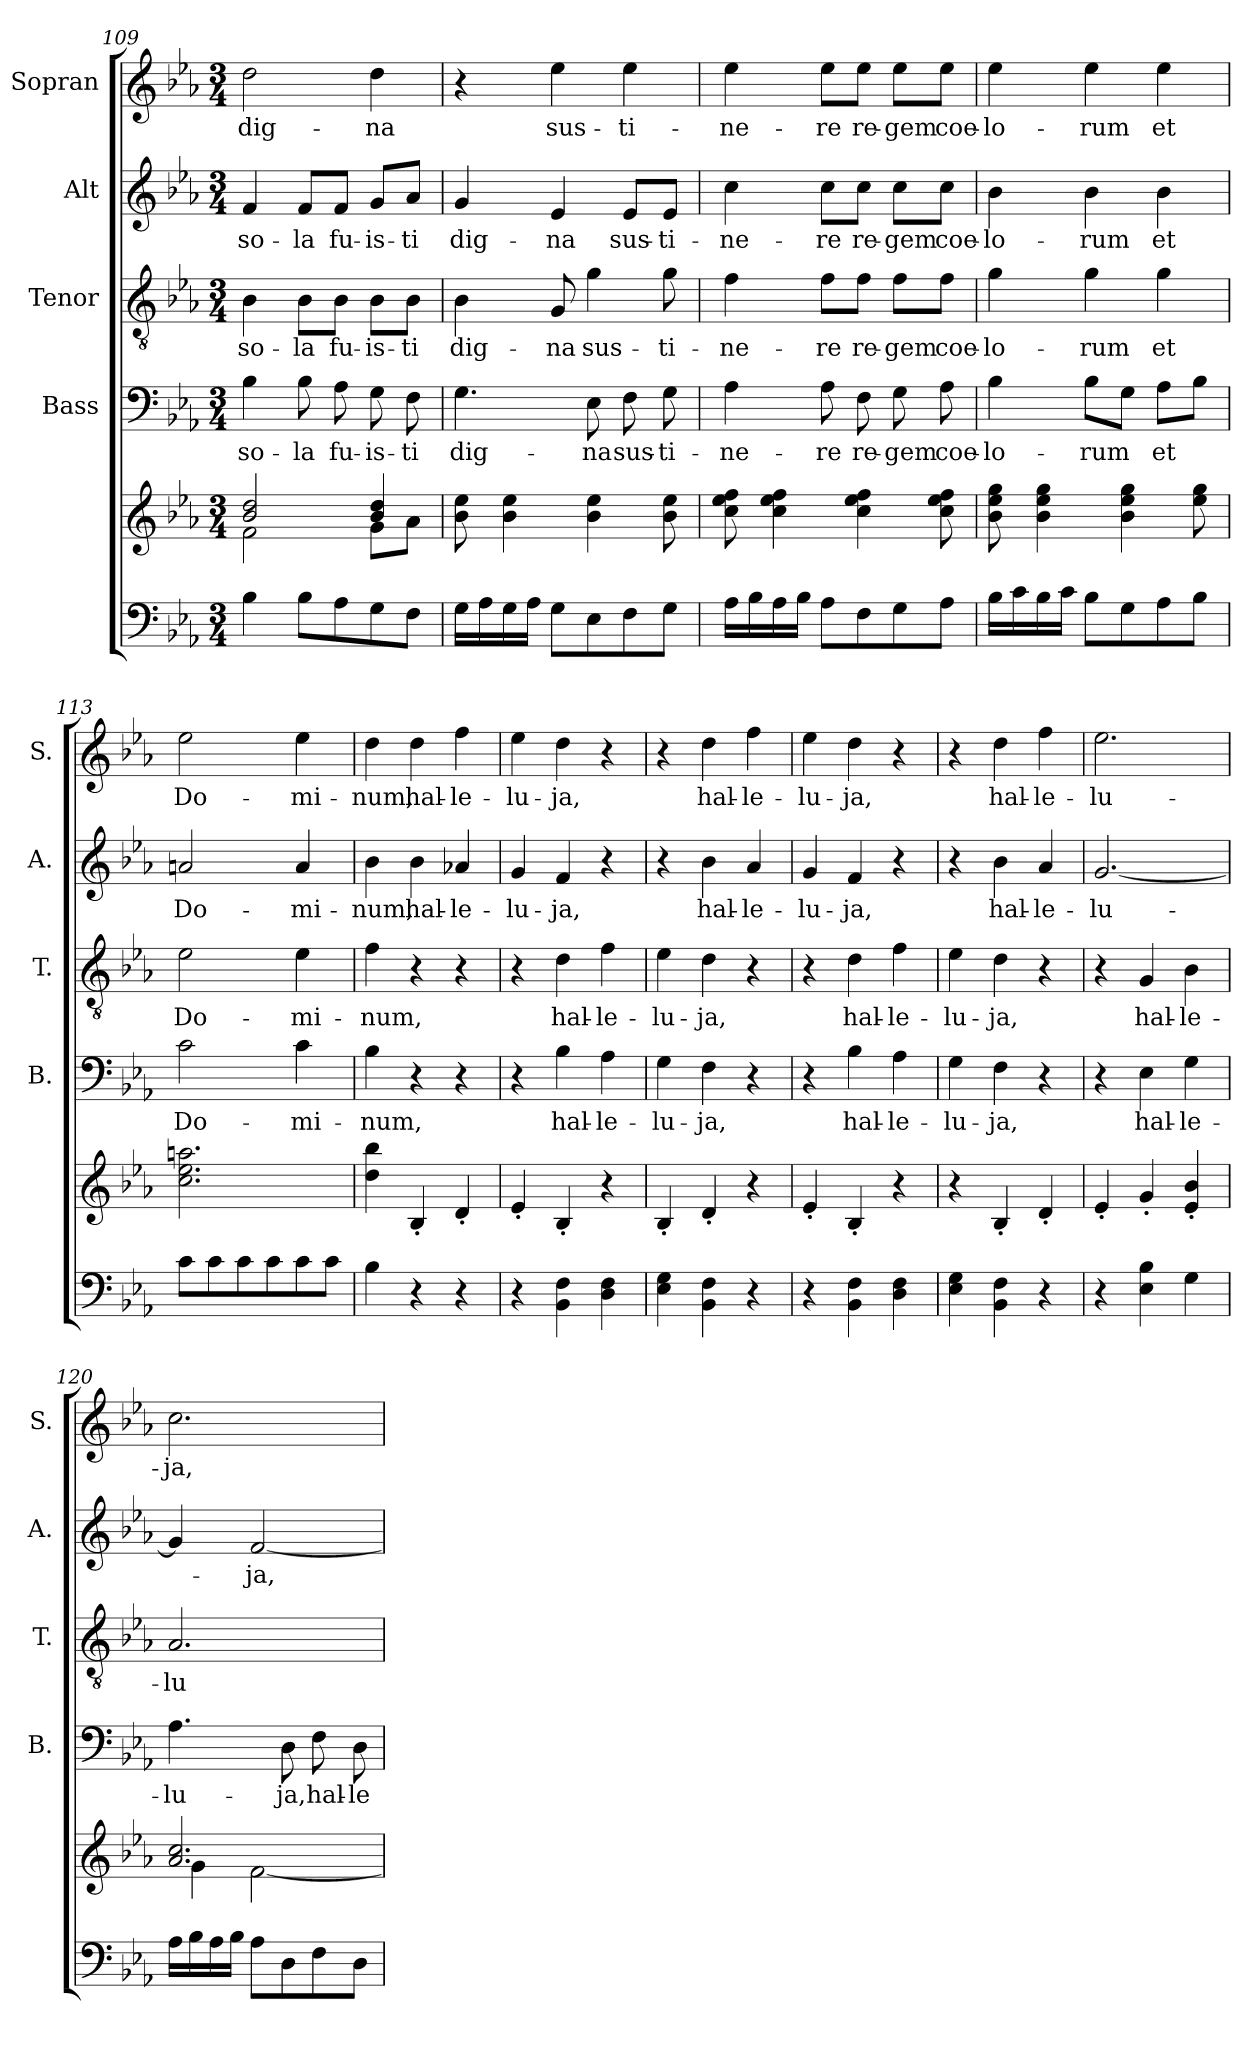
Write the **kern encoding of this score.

**kern	**kern	**kern	**text	**kern	**text	**kern	**text	**kern	**text
*part5	*part5	*part4	*part4	*part3	*part3	*part2	*part2	*part1	*part1
*staff6	*staff5	*staff4	*staff4	*staff3	*staff3	*staff2	*staff2	*staff1	*staff1
*	*	*I"Bass	*	*I"Tenor	*	*I"Alt	*	*I"Sopran	*
*	*	*I'B.	*	*I'T.	*	*I'A.	*	*I'S.	*
*clefF4	*clefG2	*clefF4	*	*clefGv2	*	*clefG2	*	*clefG2	*
*k[b-e-a-]	*k[b-e-a-]	*k[b-e-a-]	*	*k[b-e-a-]	*	*k[b-e-a-]	*	*k[b-e-a-]	*
*E-:	*E-:	*E-:	*	*E-:	*	*E-:	*	*E-:	*
*M3/4	*M3/4	*M3/4	*	*M3/4	*	*M3/4	*	*M3/4	*
=109	=109	=109	=109	=109	=109	=109	=109	=109	=109
*	*^	*	*	*	*	*	*	*	*
!	!	!	!	!LO:LY:b	!	!LO:LY:b	!	!LO:LY:b	!	!LO:LY:b
4B-\	2b-/ 2dd/	2f\	4B-\	so-	4B-\	so-	4f/	so-	2dd\	dig-
!	!	!	!	!LO:LY:b	!	!LO:LY:b	!	!LO:LY:b	!	!
8B-\L	.	.	8B-\	-la	8B-\L	-la	8f/L	-la	.	.
!	!	!	!	!LO:LY:b	!	!LO:LY:b	!	!LO:LY:b	!	!
8A-\	.	.	8A-\	fu-	8B-\J	fu-	8f/J	fu-	.	.
!	!	!	!	!LO:LY:b	!	!LO:LY:b	!	!LO:LY:b	!	!LO:LY:b
8G\	4b-/ 4dd/	8g\L	8G\	-is-	8B-\L	-is-	8g/L	-is-	4dd\	-na
!	!	!	!	!LO:LY:b	!	!LO:LY:b	!	!LO:LY:b	!	!
8F\J	.	8a-\J	8F\	-ti	8B-\J	-ti	8a-/J	-ti	.	.
=110	=110	=110	=110	=110	=110	=110	=110	=110	=110	=110
!	!	!	!	!LO:LY:b	!	!LO:LY:b	!	!LO:LY:b	!	!
*	*v	*v	*	*	*	*	*	*	*	*
16G\LL	8b-\ 8ee-\	4.G\	dig-	4B-\	dig-	4g/	dig-	4r	.
16A-\	.	.	.	.	.	.	.	.	.
16G\	4b-\ 4ee-\	.	.	.	.	.	.	.	.
16A-\JJ	.	.	.	.	.	.	.	.	.
!	!	!	!	!	!LO:LY:b	!	!LO:LY:b	!	!LO:LY:b
8G\L	.	.	.	8G/	-na	4e-/	-na	4ee-\	sus-
!	!	!	!LO:LY:b	!	!LO:LY:b	!	!	!	!
8E-\	4b-\ 4ee-\	8E-\	-na	4g\	sus-	.	.	.	.
!	!	!	!LO:LY:b	!	!	!	!LO:LY:b	!	!LO:LY:b
8F\	.	8F\	sus-	.	.	8e-/L	sus-	4ee-\	-ti-
!	!	!	!LO:LY:b	!	!LO:LY:b	!	!LO:LY:b	!	!
8G\J	8b-\ 8ee-\	8G\	-ti-	8g\	-ti-	8e-/J	-ti-	.	.
!!LO:PB:g=z
=111	=111	=111	=111	=111	=111	=111	=111	=111	=111
!	!	!	!LO:LY:b	!	!LO:LY:b	!	!LO:LY:b	!	!LO:LY:b
16A-\LL	8cc\ 8ee-\ 8ff\	4A-\	-ne-	4f\	-ne-	4cc\	-ne-	4ee-\	-ne-
16B-\	.	.	.	.	.	.	.	.	.
16A-\	4cc\ 4ee-\ 4ff\	.	.	.	.	.	.	.	.
16B-\JJ	.	.	.	.	.	.	.	.	.
!	!	!	!LO:LY:b	!	!LO:LY:b	!	!LO:LY:b	!	!LO:LY:b
8A-\L	.	8A-\	-re	8f\L	-re	8cc\L	-re	8ee-\L	-re
!	!	!	!LO:LY:b	!	!LO:LY:b	!	!LO:LY:b	!	!LO:LY:b
8F\	4cc\ 4ee-\ 4ff\	8F\	re-	8f\J	re-	8cc\J	re-	8ee-\J	re-
!	!	!	!LO:LY:b	!	!LO:LY:b	!	!LO:LY:b	!	!LO:LY:b
8G\	.	8G\	-gem	8f\L	-gem	8cc\L	-gem	8ee-\L	-gem
!	!	!	!LO:LY:b	!	!LO:LY:b	!	!LO:LY:b	!	!LO:LY:b
8A-\J	8cc\ 8ee-\ 8ff\	8A-\	coe-	8f\J	coe-	8cc\J	coe-	8ee-\J	coe-
=112	=112	=112	=112	=112	=112	=112	=112	=112	=112
!	!	!	!LO:LY:b	!	!LO:LY:b	!	!LO:LY:b	!	!LO:LY:b
16B-\LL	8b-\ 8ee-\ 8gg\	4B-\	-lo-	4g\	-lo-	4b-\	-lo-	4ee-\	-lo-
16c\	.	.	.	.	.	.	.	.	.
16B-\	4b-\ 4ee-\ 4gg\	.	.	.	.	.	.	.	.
16c\JJ	.	.	.	.	.	.	.	.	.
!	!	!	!LO:LY:b	!	!LO:LY:b	!	!LO:LY:b	!	!LO:LY:b
8B-\L	.	8B-\L	-rum	4g\	-rum	4b-\	-rum	4ee-\	-rum
8G\	4b-\ 4ee-\ 4gg\	8G\J	.	.	.	.	.	.	.
!	!	!	!LO:LY:b	!	!LO:LY:b	!	!LO:LY:b	!	!LO:LY:b
8A-\	.	8A-\L	et	4g\	et	4b-\	et	4ee-\	et
8B-\J	8ee-\ 8gg\	8B-\J	.	.	.	.	.	.	.
=113	=113	=113	=113	=113	=113	=113	=113	=113	=113
!	!	!	!LO:LY:b	!	!LO:LY:b	!	!LO:LY:b	!	!LO:LY:b
8c\L	2.cc\ 2.ee-\ 2.aan\	2c\	Do-	2e-\	Do-	2an/	Do-	2ee-\	Do-
8c\	.	.	.	.	.	.	.	.	.
8c\	.	.	.	.	.	.	.	.	.
8c\	.	.	.	.	.	.	.	.	.
!	!	!	!LO:LY:b	!	!LO:LY:b	!	!LO:LY:b	!	!LO:LY:b
8c\	.	4c\	-mi-	4e-\	-mi-	4a/	-mi-	4ee-\	-mi-
8c\J	.	.	.	.	.	.	.	.	.
=114	=114	=114	=114	=114	=114	=114	=114	=114	=114
!	!	!	!LO:LY:b	!	!LO:LY:b	!	!LO:LY:b	!	!LO:LY:b
4B-\	4dd\ 4bb-\	4B-\	-num,	4f\	-num,	4b-\	-num,	4dd\	-num,
!	!	!	!	!	!	!	!LO:LY:b	!	!LO:LY:b
4r	4B-'</	4r	.	4r	.	4b-\	hal-	4dd\	hal-
!	!	!	!	!	!	!	!LO:LY:b	!	!LO:LY:b
4r	4d'</	4r	.	4r	.	4a-X/	-le-	4ff\	-le-
!!LO:LB:g=z
=115	=115	=115	=115	=115	=115	=115	=115	=115	=115
!	!	!	!	!	!	!	!LO:LY:b	!	!LO:LY:b
4r	4e-'</	4r	.	4r	.	4g/	-lu-	4ee-\	-lu-
!	!	!	!LO:LY:b	!	!LO:LY:b	!	!LO:LY:b	!	!LO:LY:b
4BB-\ 4F\	4B-'</	4B-\	hal-	4d\	hal-	4f/	-ja,	4dd\	-ja,
!	!	!	!LO:LY:b	!	!LO:LY:b	!	!	!	!
4D\ 4F\	4r	4A-\	-le-	4f\	-le-	4r	.	4r	.
=116	=116	=116	=116	=116	=116	=116	=116	=116	=116
!	!	!	!LO:LY:b	!	!LO:LY:b	!	!	!	!
4E-\ 4G\	4B-'</	4G\	-lu-	4e-\	-lu-	4r	.	4r	.
!	!	!	!LO:LY:b	!	!LO:LY:b	!	!LO:LY:b	!	!LO:LY:b
4BB-\ 4F\	4d'</	4F\	-ja,	4d\	-ja,	4b-\	hal-	4dd\	hal-
!	!	!	!	!	!	!	!LO:LY:b	!	!LO:LY:b
4r	4r	4r	.	4r	.	4a-/	-le-	4ff\	-le-
=117	=117	=117	=117	=117	=117	=117	=117	=117	=117
!	!	!	!	!	!	!	!LO:LY:b	!	!LO:LY:b
4r	4e-'</	4r	.	4r	.	4g/	-lu-	4ee-\	-lu-
!	!	!	!LO:LY:b	!	!LO:LY:b	!	!LO:LY:b	!	!LO:LY:b
4BB-\ 4F\	4B-'</	4B-\	hal-	4d\	hal-	4f/	-ja,	4dd\	-ja,
!	!	!	!LO:LY:b	!	!LO:LY:b	!	!	!	!
4D\ 4F\	4r	4A-\	-le-	4f\	-le-	4r	.	4r	.
=118	=118	=118	=118	=118	=118	=118	=118	=118	=118
!	!	!	!LO:LY:b	!	!LO:LY:b	!	!	!	!
4E-\ 4G\	4r	4G\	-lu-	4e-\	-lu-	4r	.	4r	.
!	!	!	!LO:LY:b	!	!LO:LY:b	!	!LO:LY:b	!	!LO:LY:b
4BB-\ 4F\	4B-'</	4F\	-ja,	4d\	-ja,	4b-\	hal-	4dd\	hal-
!	!	!	!	!	!	!	!LO:LY:b	!	!LO:LY:b
4r	4d'</	4r	.	4r	.	4a-/	-le-	4ff\	-le-
=119	=119	=119	=119	=119	=119	=119	=119	=119	=119
!	!	!	!	!	!	!	!LO:LY:b	!	!LO:LY:b
4r	4e-'</	4r	.	4r	.	[2.g/	-lu-	2.ee-\	-lu-
!	!	!	!LO:LY:b	!	!LO:LY:b	!	!	!	!
4E-\ 4B-\	4g'</	4E-\	hal-	4G/	hal-	.	.	.	.
!	!	!	!LO:LY:b	!	!LO:LY:b	!	!	!	!
4G\	4e-/'< 4b-/'<	4G\	-le-	4B-\	-le-	.	.	.	.
=120	=120	=120	=120	=120	=120	=120	=120	=120	=120
*	*^	*	*	*	*	*	*	*	*
!	!	!	!	!LO:LY:b	!	!LO:LY:b	!	!	!	!LO:LY:b
16A-\LL	2.a-/ 2.cc/	4g\	4.A-\	-lu-	2.A-/	-lu-	4g/]	.	2.cc\	-ja,
16B-\	.	.	.	.	.	.	.	.	.	.
16A-\	.	.	.	.	.	.	.	.	.	.
16B-\JJ	.	.	.	.	.	.	.	.	.	.
!	!	!	!	!	!	!	!	!LO:LY:b	!	!
8A-\L	.	[<2f\	.	.	.	.	[2f/	-ja,	.	.
!	!	!	!	!LO:LY:b	!	!	!	!	!	!
8D\	.	.	8D\	-ja,	.	.	.	.	.	.
!	!	!	!	!LO:LY:b	!	!	!	!	!	!
8F\	.	.	8F\	hal-	.	.	.	.	.	.
!	!	!	!	!LO:LY:b	!	!	!	!	!	!
8D\J	.	.	8D\	-le-	.	.	.	.	.	.
*	*v	*v	*	*	*	*	*	*	*	*
=	=	=	=	=	=	=	=	=	=
*-	*-	*-	*-	*-	*-	*-	*-	*-	*-
